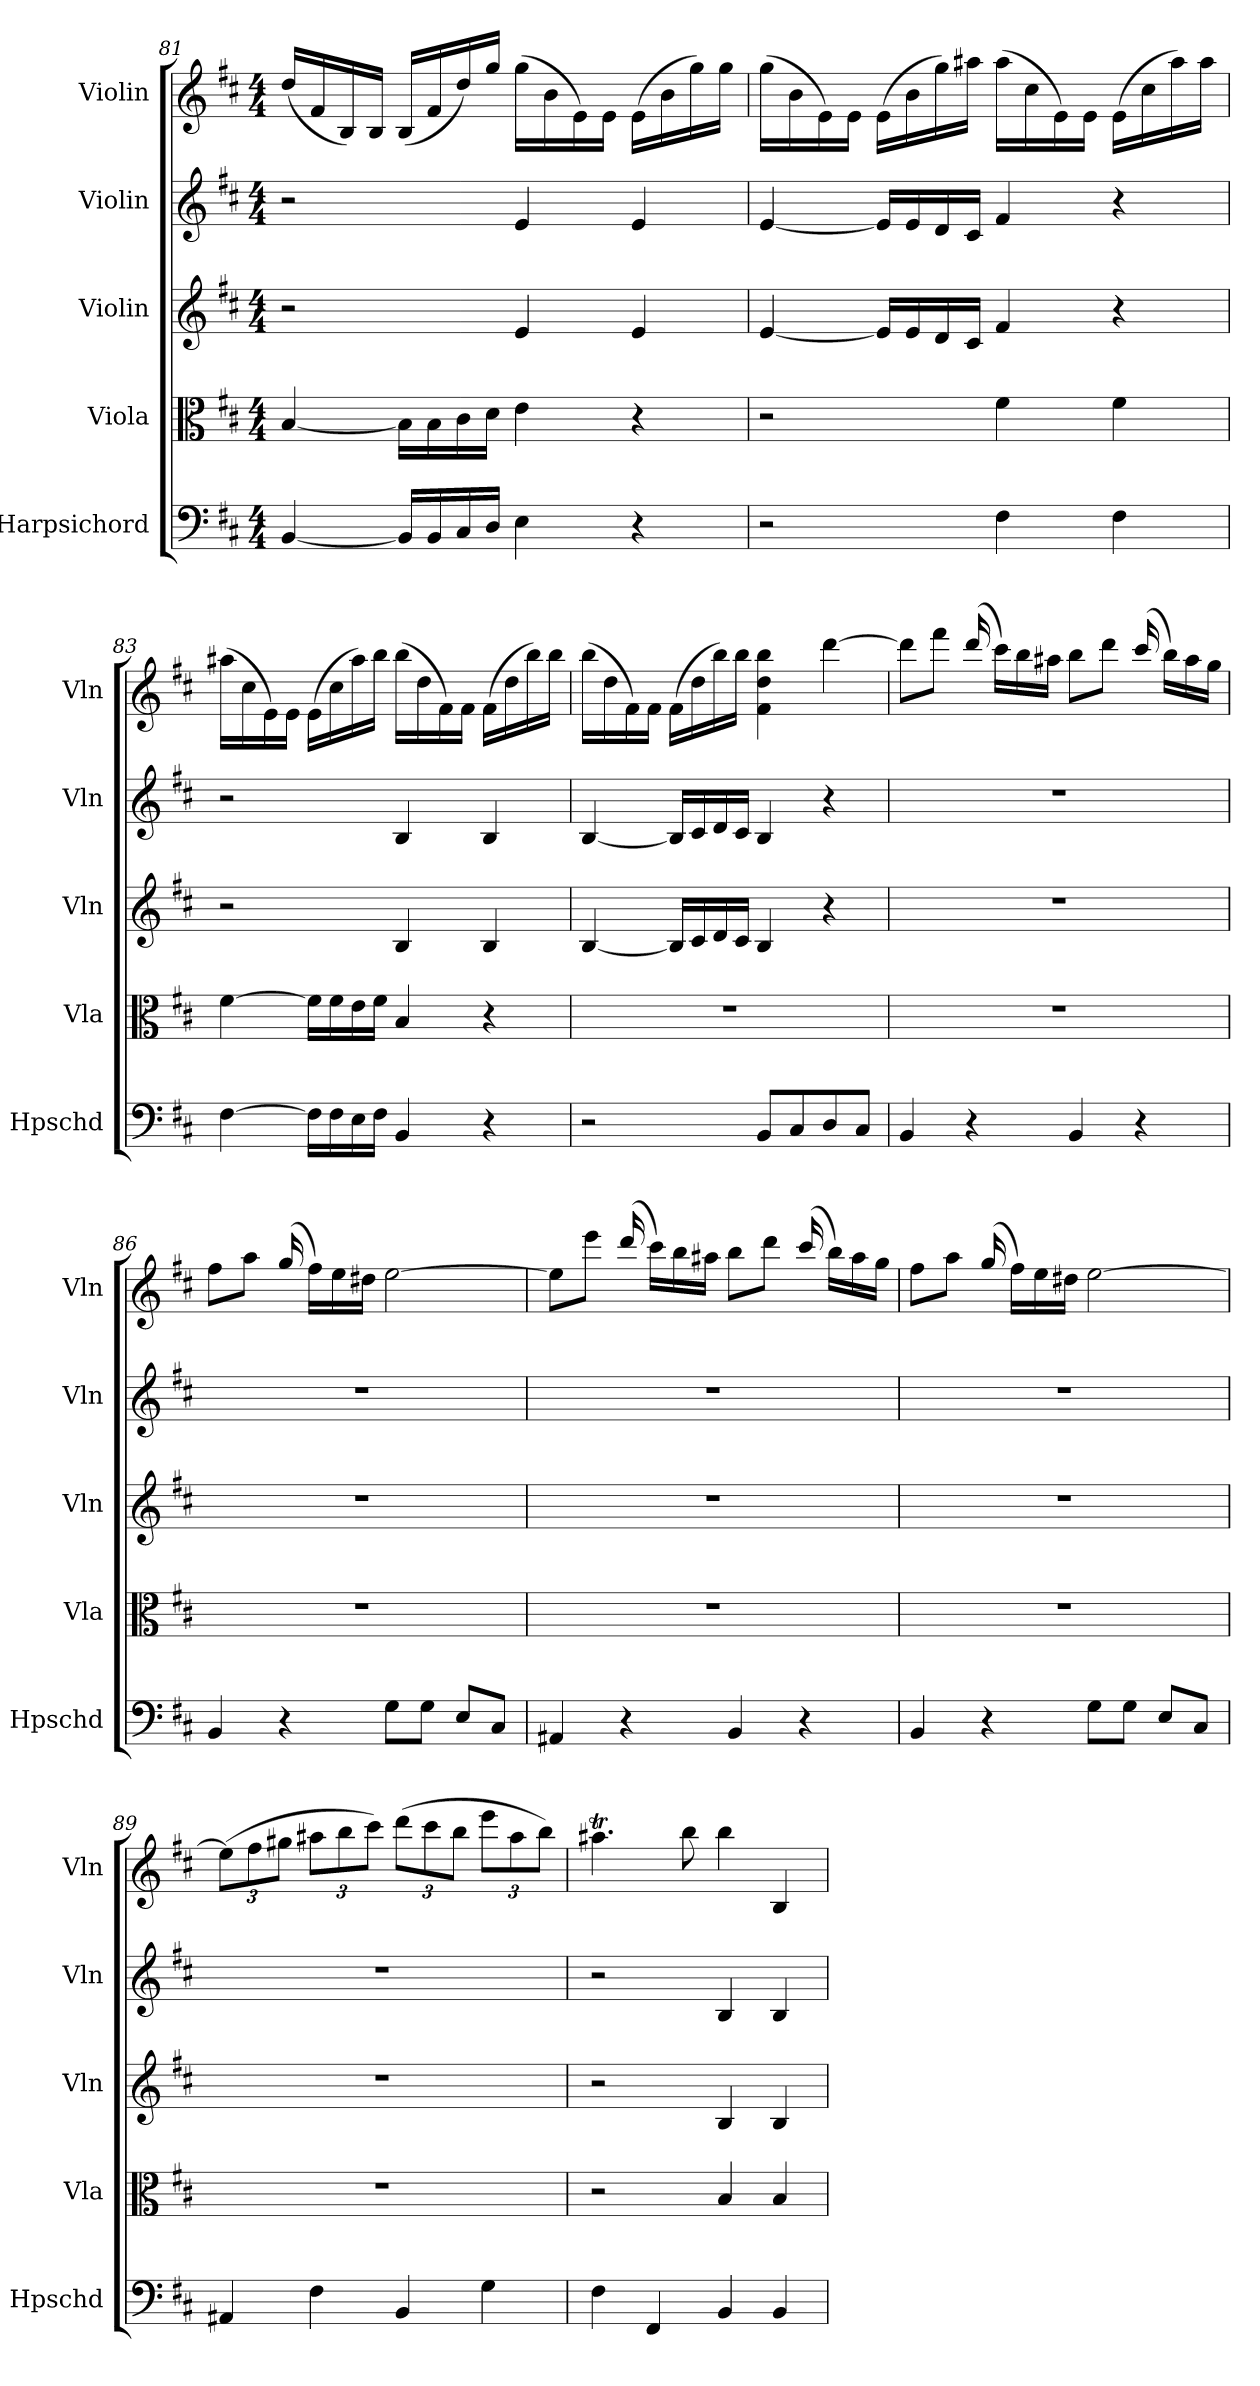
**kern	**kern	**kern	**kern	**kern
*part5	*part4	*part3	*part2	*part1
*staff5	*staff4	*staff3	*staff2	*staff1
*I"Harpsichord	*I"Viola	*I"Violin	*I"Violin	*I"Violin
*I'Hpschd	*I'Vla	*I'Vln	*I'Vln	*I'Vln
*clefF4	*clefC3	*clefG2	*clefG2	*clefG2
*k[f#c#]	*k[f#c#]	*k[f#c#]	*k[f#c#]	*k[f#c#]
*D:	*D:	*D:	*D:	*D:
*M4/4	*M4/4	*M4/4	*M4/4	*M4/4
=81	=81	=81	=81	=81
[4BB/	[4B/	2r	2r	(16dd/LL
.	.	.	.	16f#/
.	.	.	.	16B/)
.	.	.	.	16B/JJ
16BB/LL]	16B\LL]	.	.	(16B/LL
16BB/	16B\	.	.	16f#/
16C#/	16c#\	.	.	16dd/)
16D/JJ	16d\JJ	.	.	16gg/JJ
4E\	4e\	4e/	4e/	(16gg\LL
.	.	.	.	16b\
.	.	.	.	16e\)
.	.	.	.	16e\JJ
4r	4r	4e/	4e/	(16e\LL
.	.	.	.	16b\
.	.	.	.	16gg\)
.	.	.	.	16gg\JJ
=82	=82	=82	=82	=82
2r	2r	[4e/	[4e/	(16gg\LL
.	.	.	.	16b\
.	.	.	.	16e\)
.	.	.	.	16e\JJ
.	.	16e/LL]	16e/LL]	(16e\LL
.	.	16e/	16e/	16b\
.	.	16d/	16d/	16gg\)
.	.	16c#/JJ	16c#/JJ	16aa#X\JJ
4F#\	4f#\	4f#/	4f#/	(16aa#\LL
.	.	.	.	16cc#\
.	.	.	.	16e\)
.	.	.	.	16e\JJ
4F#\	4f#\	4r	4r	(16e\LL
.	.	.	.	16cc#\
.	.	.	.	16aa#\)
.	.	.	.	16aa#\JJ
=83	=83	=83	=83	=83
[4F#\	[4f#\	2r	2r	(16aa#X\LL
.	.	.	.	16cc#\
.	.	.	.	16e\)
.	.	.	.	16e\JJ
16F#\LL]	16f#\LL]	.	.	(16e\LL
16F#\	16f#\	.	.	16cc#\
16E\	16e\	.	.	16aa#\)
16F#\JJ	16f#\JJ	.	.	16bb\JJ
4BB/	4B/	4B/	4B/	(16bb\LL
.	.	.	.	16dd\
.	.	.	.	16f#\)
.	.	.	.	16f#\JJ
4r	4r	4B/	4B/	(16f#\LL
.	.	.	.	16dd\
.	.	.	.	16bb\)
.	.	.	.	16bb\JJ
=84	=84	=84	=84	=84
2r	1r	[4B/	[4B/	(16bb\LL
.	.	.	.	16dd\
.	.	.	.	16f#\)
.	.	.	.	16f#\JJ
.	.	16B/LL]	16B/LL]	(16f#\LL
.	.	16c#/	16c#/	16dd\
.	.	16d/	16d/	16bb\)
.	.	16c#/JJ	16c#/JJ	16bb\JJ
8BB/L	.	4B/	4B/	4f#\ 4dd\ 4bb\
8C#/	.	.	.	.
8D/	.	4r	4r	[4ddd\
8C#/J	.	.	.	.
=85	=85	=85	=85	=85
4BB/	1r	1r	1r	8ddd\L]
.	.	.	.	8fff#\J
4r	.	.	.	(16ddd/
.	.	.	.	16ccc#\LL)
.	.	.	.	16bb\
.	.	.	.	16aa#X\JJ
4BB/	.	.	.	8bb\L
.	.	.	.	8ddd\J
4r	.	.	.	(16ccc#/
.	.	.	.	16bb\LL)
.	.	.	.	16aa#\
.	.	.	.	16gg\JJ
=86	=86	=86	=86	=86
4BB/	1r	1r	1r	8ff#\L
.	.	.	.	8aa\J
4r	.	.	.	(16gg/
.	.	.	.	16ff#\LL)
.	.	.	.	16ee\
.	.	.	.	16dd#X\JJ
8G\L	.	.	.	[2ee\
8G\J	.	.	.	.
8E/L	.	.	.	.
8C#/J	.	.	.	.
=87	=87	=87	=87	=87
4AA#X/	1r	1r	1r	8ee\L]
.	.	.	.	8eee\J
4r	.	.	.	(16ddd/
.	.	.	.	16ccc#\LL)
.	.	.	.	16bb\
.	.	.	.	16aa#X\JJ
4BB/	.	.	.	8bb\L
.	.	.	.	8ddd\J
4r	.	.	.	(16ccc#/
.	.	.	.	16bb\LL)
.	.	.	.	16aa#\
.	.	.	.	16gg\JJ
=88	=88	=88	=88	=88
4BB/	1r	1r	1r	8ff#\L
.	.	.	.	8aa\J
4r	.	.	.	(16gg/
.	.	.	.	16ff#\LL)
.	.	.	.	16ee\
.	.	.	.	16dd#X\JJ
8G\L	.	.	.	[2ee\
8G\J	.	.	.	.
8E/L	.	.	.	.
8C#/J	.	.	.	.
=89	=89	=89	=89	=89
4AA#X/	1r	1r	1r	(12ee\L]
.	.	.	.	12ff#\
.	.	.	.	12gg#X\J
4F#\	.	.	.	12aa#X\L
.	.	.	.	12bb\
.	.	.	.	12ccc#\J)
4BB/	.	.	.	(12ddd\L
.	.	.	.	12ccc#\
.	.	.	.	12bb\J
4G\	.	.	.	12eee\L
.	.	.	.	12aa#\
.	.	.	.	12bb\J)
=90	=90	=90	=90	=90
4F#\	2r	2r	2r	4.aa#Xt\
4FF#/	.	.	.	.
.	.	.	.	8bb\
4BB/	4B/	4B/	4B/	4bb\
4BB/	4B/	4B/	4B/	4B/
=	=	=	=	=
*-	*-	*-	*-	*-
